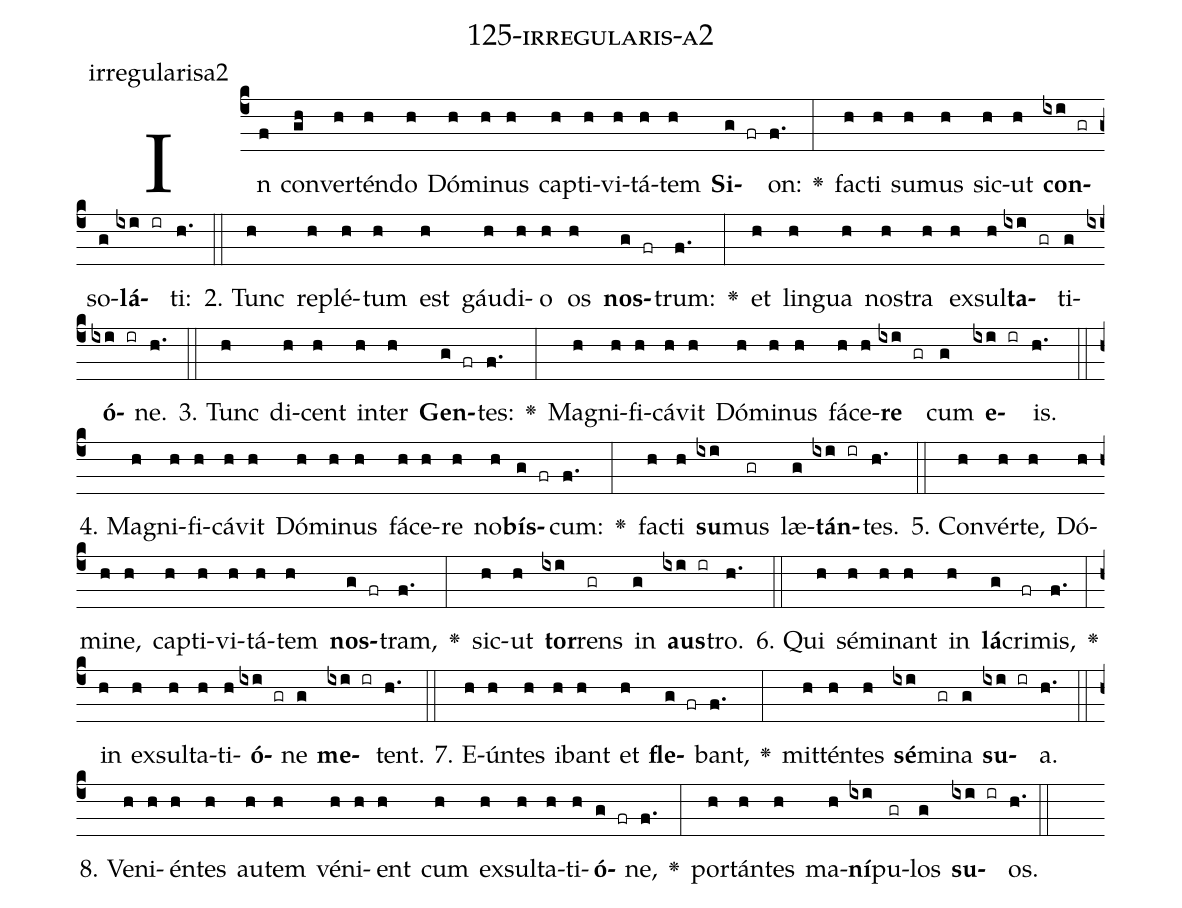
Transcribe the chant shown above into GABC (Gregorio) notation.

name: 125-irregularis-a2;
annotation: irregularisa2;
%%
(c4)In(f) con(gh)ver(h)tén(h)do(h) Dó(h)mi(h)nus(h) cap(h)ti(h)vi(h)tá(h)tem(h) <b>Si</b>(g fr)on:(f.) <v>\greheightstar</v>(:) fac(h)ti(h) su(h)mus(h) sic(h)ut(h) <b>con</b>(ixi gr)so(g)<b>lá</b>(ixi ir)ti:(h.) (::)
2. Tunc(h) re(h)plé(h)tum(h) est(h) gáu(h)di(h)o(h) os(h) <b>nos</b>(g fr)trum:(f.) <v>\greheightstar</v>(:) et(h) lin(h)gua(h) nos(h)tra(h) ex(h)sul(h)<b>ta</b>(ixi gr)ti(g)<b>ó</b>(ixi ir)ne.(h.) (::)
3. Tunc(h) di(h)cent(h) in(h)ter(h) <b>Gen</b>(g fr)tes:(f.) <v>\greheightstar</v>(:) Ma(h)gni(h)fi(h)cá(h)vit(h) Dó(h)mi(h)nus(h) fá(h)ce(h)<b>re</b>(ixi gr) cum(g) <b>e</b>(ixi ir)is.(h.) (::)
4. Ma(h)gni(h)fi(h)cá(h)vit(h) Dó(h)mi(h)nus(h) fá(h)ce(h)re(h) no(h)<b>bís</b>(g fr)cum:(f.) <v>\greheightstar</v>(:) fac(h)ti(h) <b>su</b>(ixi)mus(gr) læ(g)<b>tán</b>(ixi ir)tes.(h.) (::)
5. Con(h)vér(h)te,(h) Dó(h)mi(h)ne,(h) cap(h)ti(h)vi(h)tá(h)tem(h) <b>nos</b>(g fr)tram,(f.) <v>\greheightstar</v>(:) sic(h)ut(h) <b>tor</b>(ixi)rens(gr) in(g) <b>aus</b>(ixi ir)tro.(h.) (::)
6. Qui(h) sé(h)mi(h)nant(h) in(h) <b>lá</b>(g)cri(fr)mis,(f.) <v>\greheightstar</v>(:) in(h) ex(h)sul(h)ta(h)ti(h)<b>ó</b>(ixi gr)ne(g) <b>me</b>(ixi ir)tent.(h.) (::)
7. E(h)ún(h)tes(h) i(h)bant(h) et(h) <b>fle</b>(g fr)bant,(f.) <v>\greheightstar</v>(:) mit(h)tén(h)tes(h) <b>sé</b>(ixi)mi(gr)na(g) <b>su</b>(ixi ir)a.(h.) (::)
8. Ve(h)ni(h)én(h)tes(h) au(h)tem(h) vé(h)ni(h)ent(h) cum(h) ex(h)sul(h)ta(h)ti(h)<b>ó</b>(g fr)ne,(f.) <v>\greheightstar</v>(:) por(h)tán(h)tes(h) ma(h)<b>ní</b>(ixi)pu(gr)los(g) <b>su</b>(ixi ir)os.(h.) (::)
